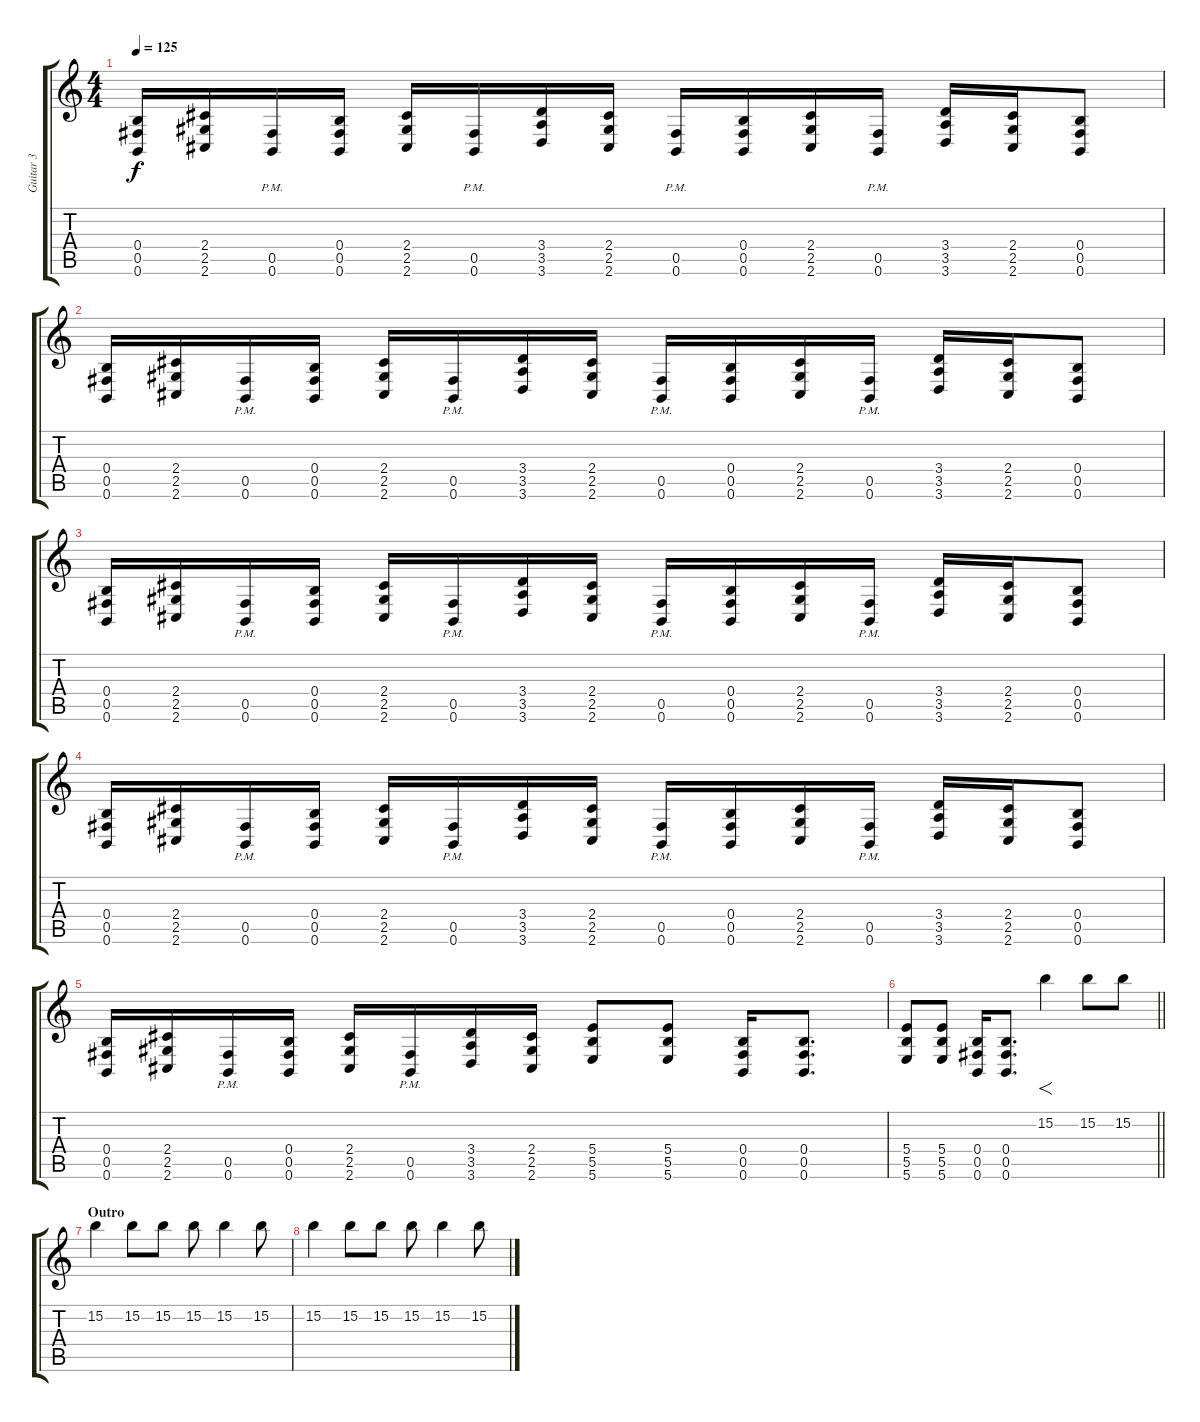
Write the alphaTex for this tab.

\track ("Guitar 3" "Guitar 3") {instrument distortionguitar}
\staff {score tabs}
\tuning (Db4 Ab3 E3 B2 Gb2 B1) {hide}
\ts (4 4)
\tempo 125
\clef g2
\ks c
(0.4 0.5 0.6).16{dy f} (2.4 2.5 2.6).16 (0.5{pm} 0.6{pm}).16 (0.4 0.5 0.6).16 (2.4 2.5 2.6).16 (0.5{pm} 0.6{pm}).16 (3.4 3.5 3.6).16 (2.4 2.5 2.6).16 (0.5{pm} 0.6{pm}).16 (0.4 0.5 0.6).16 (2.4 2.5 2.6).16 (0.5{pm} 0.6{pm}).16 (3.4 3.5 3.6).16 (2.4 2.5 2.6).16 (0.4 0.5 0.6).8 |
(0.4 0.5 0.6).16 (2.4 2.5 2.6).16 (0.5{pm} 0.6{pm}).16 (0.4 0.5 0.6).16 (2.4 2.5 2.6).16 (0.5{pm} 0.6{pm}).16 (3.4 3.5 3.6).16 (2.4 2.5 2.6).16 (0.5{pm} 0.6{pm}).16 (0.4 0.5 0.6).16 (2.4 2.5 2.6).16 (0.5{pm} 0.6{pm}).16 (3.4 3.5 3.6).16 (2.4 2.5 2.6).16 (0.4 0.5 0.6).8 |
(0.4 0.5 0.6).16 (2.4 2.5 2.6).16 (0.5{pm} 0.6{pm}).16 (0.4 0.5 0.6).16 (2.4 2.5 2.6).16 (0.5{pm} 0.6{pm}).16 (3.4 3.5 3.6).16 (2.4 2.5 2.6).16 (0.5{pm} 0.6{pm}).16 (0.4 0.5 0.6).16 (2.4 2.5 2.6).16 (0.5{pm} 0.6{pm}).16 (3.4 3.5 3.6).16 (2.4 2.5 2.6).16 (0.4 0.5 0.6).8 |
(0.4 0.5 0.6).16 (2.4 2.5 2.6).16 (0.5{pm} 0.6{pm}).16 (0.4 0.5 0.6).16 (2.4 2.5 2.6).16 (0.5{pm} 0.6{pm}).16 (3.4 3.5 3.6).16 (2.4 2.5 2.6).16 (0.5{pm} 0.6{pm}).16 (0.4 0.5 0.6).16 (2.4 2.5 2.6).16 (0.5{pm} 0.6{pm}).16 (3.4 3.5 3.6).16 (2.4 2.5 2.6).16 (0.4 0.5 0.6).8 |
(0.4 0.5 0.6).16 (2.4 2.5 2.6).16 (0.5{pm} 0.6{pm}).16 (0.4 0.5 0.6).16 (2.4 2.5 2.6).16 (0.5{pm} 0.6{pm}).16 (3.4 3.5 3.6).16 (2.4 2.5 2.6).16 (5.4 5.5 5.6).8 (5.4 5.5 5.6).8 (0.4 0.5 0.6).16 (0.4 0.5 0.6).8{d} |
\barLineRight lightlight
(5.4 5.5 5.6).8 (5.4 5.5 5.6).8 (0.4 0.5 0.6).16 (0.4 0.5 0.6).8{d} 15.2.4{f volume 5} 15.2.8 15.2.8 |
\section ("" "Outro")
15.2.4{volume 5} 15.2.8 15.2.8 15.2.8 15.2.4 15.2.8 |
15.2.4 15.2.8 15.2.8 15.2.8 15.2.4 15.2.8
